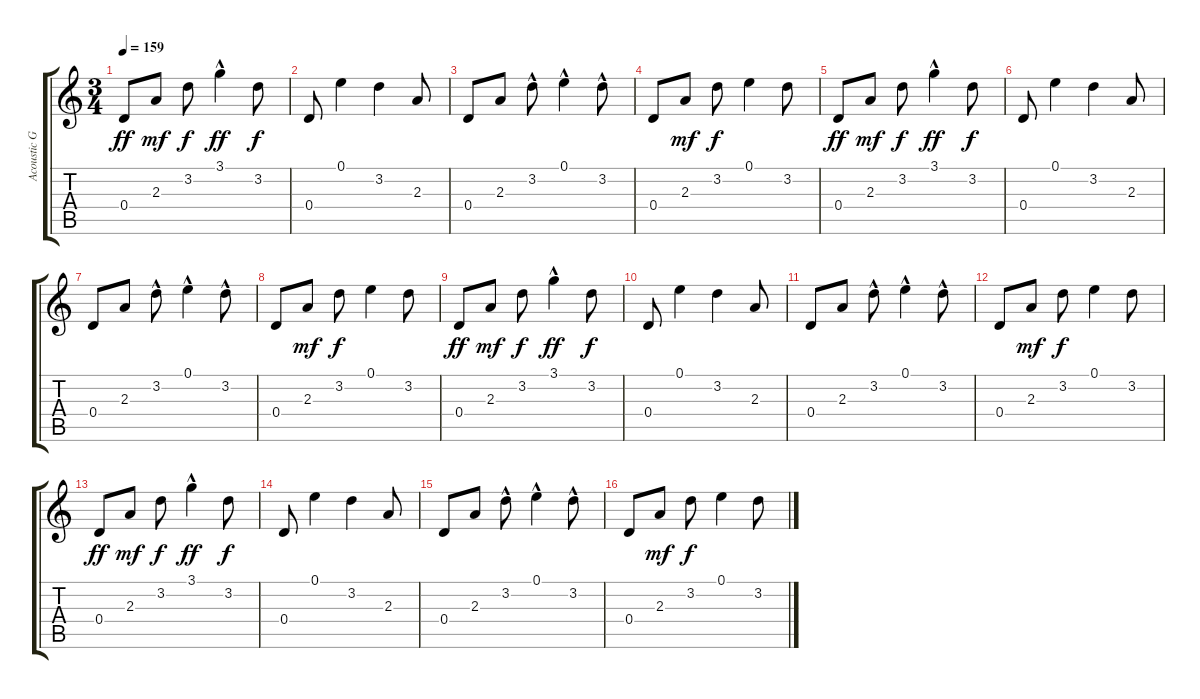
\track ("Acoustic Guitar" "Acoustic G") {instrument acousticguitarsteel}
\staff {score tabs}
\tuning (E4 B3 G3 D3 A2 E2) {hide}
\ts (3 4)
\tempo 159
\clef g2
\ks c
0.4.8{dy ff} 2.3.8{dy mf} 3.2.8{dy f} 3.1{hac}.4{dy ff} 3.2.8{dy f} |
0.4.8 0.1.4 3.2.4 2.3.8 |
0.4.8 2.3.8 3.2{hac}.8 0.1{hac}.4 3.2{hac}.8 |
0.4.8 2.3.8{dy mf} 3.2.8{dy f} 0.1.4 3.2.8 |
0.4.8{dy ff} 2.3.8{dy mf} 3.2.8{dy f} 3.1{hac}.4{dy ff} 3.2.8{dy f} |
0.4.8 0.1.4 3.2.4 2.3.8 |
0.4.8 2.3.8 3.2{hac}.8 0.1{hac}.4 3.2{hac}.8 |
0.4.8 2.3.8{dy mf} 3.2.8{dy f} 0.1.4 3.2.8 |
0.4.8{dy ff} 2.3.8{dy mf} 3.2.8{dy f} 3.1{hac}.4{dy ff} 3.2.8{dy f} |
0.4.8 0.1.4 3.2.4 2.3.8 |
0.4.8 2.3.8 3.2{hac}.8 0.1{hac}.4 3.2{hac}.8 |
0.4.8 2.3.8{dy mf} 3.2.8{dy f} 0.1.4 3.2.8 |
0.4.8{dy ff} 2.3.8{dy mf} 3.2.8{dy f} 3.1{hac}.4{dy ff} 3.2.8{dy f} |
0.4.8 0.1.4 3.2.4 2.3.8 |
0.4.8 2.3.8 3.2{hac}.8 0.1{hac}.4 3.2{hac}.8 |
0.4.8 2.3.8{dy mf} 3.2.8{dy f} 0.1.4 3.2.8
